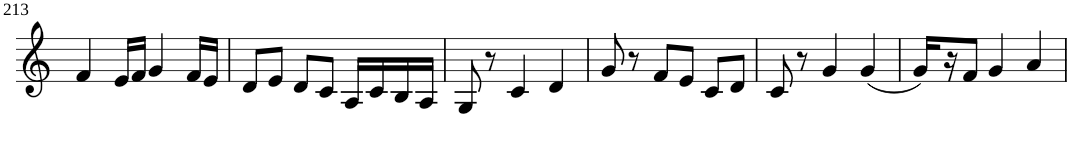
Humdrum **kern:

**kern
*part1
*staff1
*I"Violin
!!LO:PB:g=z
*clefG2
*k[]
*M3/4
=213
4f/
16e/LL
16f/JJ
4g/
16f/LL
16e/JJ
=214
8d/L
8e/J
8d/L
8c/J
16A/LL
16c/
16B/
16A/JJ
=215
8G/
8r
4c/
4d/
=216
8g/
8r
8f/L
8e/J
8c/L
8d/J
=217
8c/
8r
4g/
(4g/
=218
16g/LL)
16r
8f/J
4g/
4a/
=
*-
